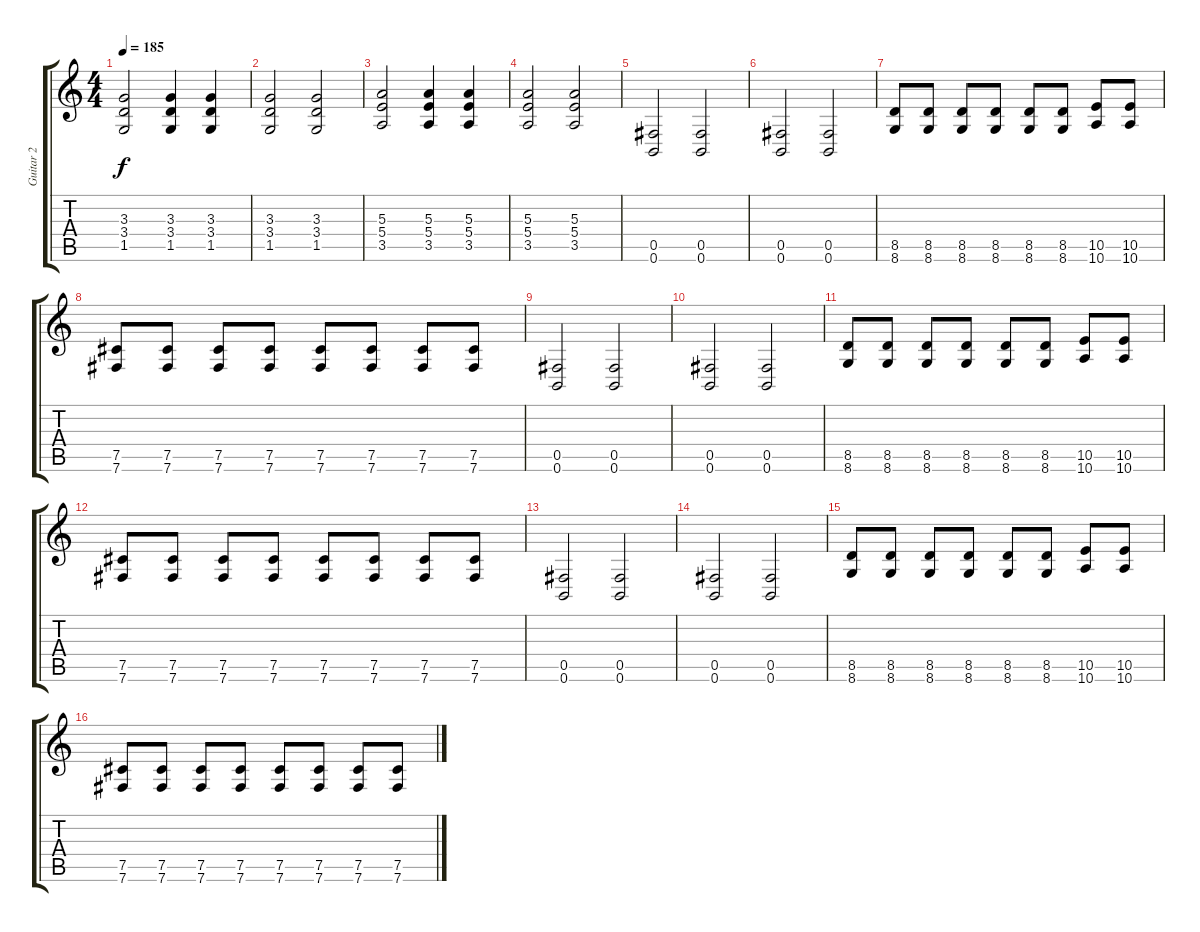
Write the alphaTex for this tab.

\track ("Guitar 2" "Guitar 2") {instrument overdrivenguitar}
\staff {score tabs}
\tuning (Db4 Ab3 E3 B2 Gb2 B1) {hide}
\ts (4 4)
\tempo 185
\clef g2
\ks c
(3.3 3.4 1.5).2{dy f} (3.3 3.4 1.5).4 (3.3 3.4 1.5).4 |
(3.3 3.4 1.5).2 (3.3 3.4 1.5).2 |
(5.3 5.4 3.5).2 (5.3 5.4 3.5).4 (5.3 5.4 3.5).4 |
(5.3 5.4 3.5).2 (5.3 5.4 3.5).2 |
(0.5 0.6).2 (0.5 0.6).2 |
(0.5 0.6).2 (0.5 0.6).2 |
(8.5 8.6).8 (8.5 8.6).8 (8.5 8.6).8 (8.5 8.6).8 (8.5 8.6).8 (8.5 8.6).8 (10.5 10.6).8 (10.5 10.6).8 |
(7.5 7.6).8 (7.5 7.6).8 (7.5 7.6).8 (7.5 7.6).8 (7.5 7.6).8 (7.5 7.6).8 (7.5 7.6).8 (7.5 7.6).8 |
(0.5 0.6).2 (0.5 0.6).2 |
(0.5 0.6).2 (0.5 0.6).2 |
(8.5 8.6).8 (8.5 8.6).8 (8.5 8.6).8 (8.5 8.6).8 (8.5 8.6).8 (8.5 8.6).8 (10.5 10.6).8 (10.5 10.6).8 |
(7.5 7.6).8 (7.5 7.6).8 (7.5 7.6).8 (7.5 7.6).8 (7.5 7.6).8 (7.5 7.6).8 (7.5 7.6).8 (7.5 7.6).8 |
(0.5 0.6).2 (0.5 0.6).2 |
(0.5 0.6).2 (0.5 0.6).2 |
(8.5 8.6).8 (8.5 8.6).8 (8.5 8.6).8 (8.5 8.6).8 (8.5 8.6).8 (8.5 8.6).8 (10.5 10.6).8 (10.5 10.6).8 |
(7.5 7.6).8 (7.5 7.6).8 (7.5 7.6).8 (7.5 7.6).8 (7.5 7.6).8 (7.5 7.6).8 (7.5 7.6).8 (7.5 7.6).8
